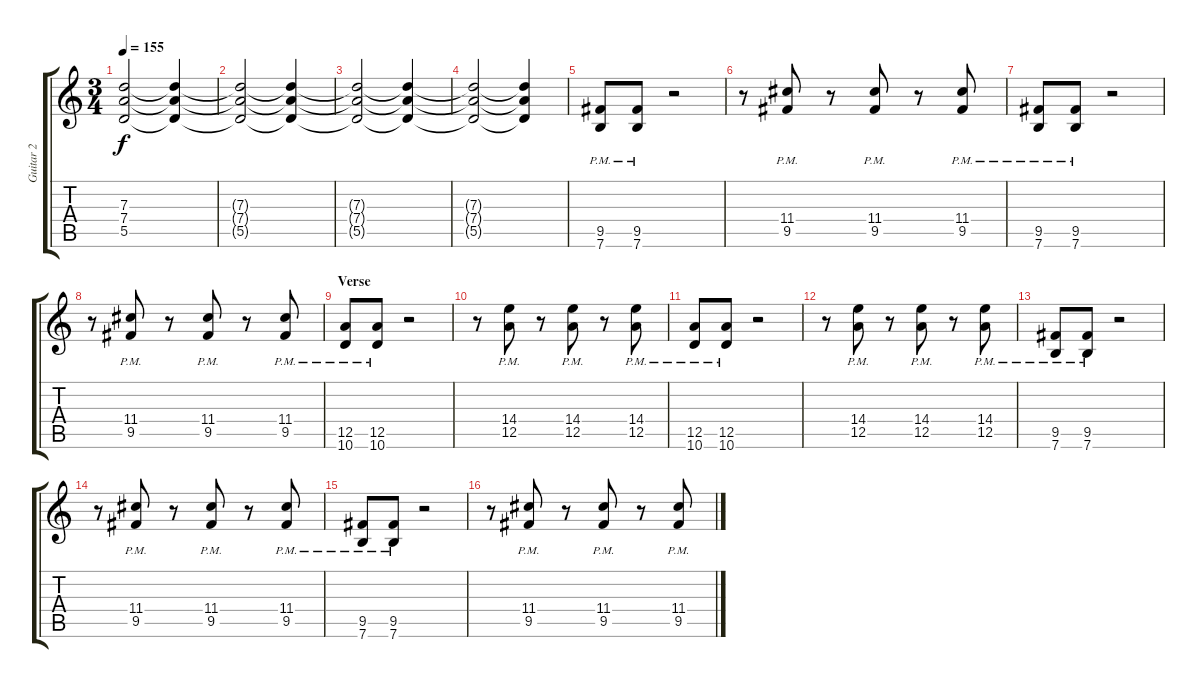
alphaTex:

\track ("Guitar 2" "Guitar 2") {instrument overdrivenguitar}
\staff {score tabs}
\tuning (E4 B3 G3 D3 A2 E2) {hide}
\ts (3 4)
\tempo 155
\clef g2
\ks c
(7.3 7.4 5.5).2{dy f} (7.3{t} 7.4{t} 5.5{t}).4 |
(7.3{t} 7.4{t} 5.5{t}).2 (7.3{t} 7.4{t} 5.5{t}).4 |
(7.3{t} 7.4{t} 5.5{t}).2 (7.3{t} 7.4{t} 5.5{t}).4 |
(7.3{t} 7.4{t} 5.5{t}).2 (7.3{t} 7.4{t} 5.5{t}).4 |
(9.5{pm} 7.6{pm}).8 (9.5{pm} 7.6{pm}).8 r.2 |
r.8 (11.4{pm} 9.5{pm}).8 r.8 (11.4{pm} 9.5{pm}).8 r.8 (11.4{pm} 9.5{pm}).8 |
(9.5{pm} 7.6{pm}).8 (9.5{pm} 7.6{pm}).8 r.2 |
r.8 (11.4{pm} 9.5{pm}).8 r.8 (11.4{pm} 9.5{pm}).8 r.8 (11.4{pm} 9.5{pm}).8 |
\section ("" "Verse")
(12.5{pm} 10.6{pm}).8 (12.5{pm} 10.6{pm}).8 r.2 |
r.8 (14.4{pm} 12.5{pm}).8 r.8 (14.4{pm} 12.5{pm}).8 r.8 (14.4{pm} 12.5{pm}).8 |
(12.5{pm} 10.6{pm}).8 (12.5{pm} 10.6{pm}).8 r.2 |
r.8 (14.4{pm} 12.5{pm}).8 r.8 (14.4{pm} 12.5{pm}).8 r.8 (14.4{pm} 12.5{pm}).8 |
(9.5{pm} 7.6{pm}).8 (9.5{pm} 7.6{pm}).8 r.2 |
r.8 (11.4{pm} 9.5{pm}).8 r.8 (11.4{pm} 9.5{pm}).8 r.8 (11.4{pm} 9.5{pm}).8 |
(9.5{pm} 7.6{pm}).8 (9.5{pm} 7.6{pm}).8 r.2 |
r.8 (11.4{pm} 9.5{pm}).8 r.8 (11.4{pm} 9.5{pm}).8 r.8 (11.4{pm} 9.5{pm}).8
